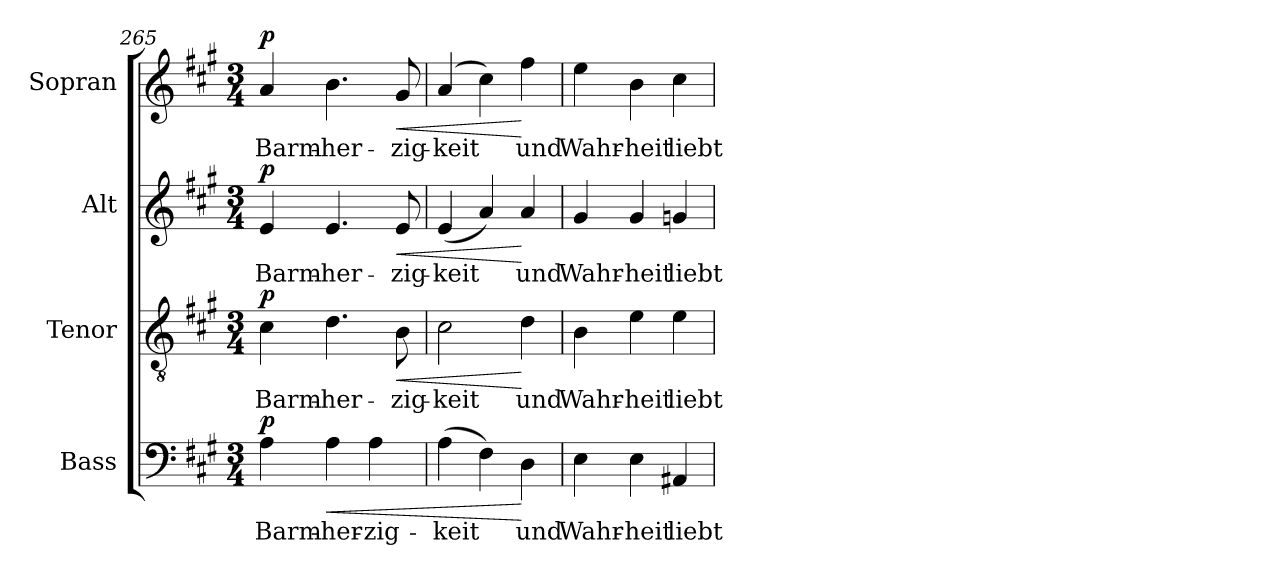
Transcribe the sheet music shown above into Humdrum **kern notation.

**kern	**text	**dynam	**kern	**text	**dynam	**kern	**text	**dynam	**kern	**text	**dynam
*part4	*part4	*part4	*part3	*part3	*part3	*part2	*part2	*part2	*part1	*part1	*part1
*staff4	*staff4	*staff4	*staff3	*staff3	*staff3	*staff2	*staff2	*staff2	*staff1	*staff1	*staff1
*I"Bass	*	*	*I"Tenor	*	*	*I"Alt	*	*	*I"Sopran	*	*
*I'B.	*	*	*I'T.	*	*	*I'A.	*	*	*I'S.	*	*
*clefF4	*	*	*clefGv2	*	*	*clefG2	*	*	*clefG2	*	*
*k[f#c#g#]	*	*	*k[f#c#g#]	*	*	*k[f#c#g#]	*	*	*k[f#c#g#]	*	*
*A:	*	*	*A:	*	*	*A:	*	*	*A:	*	*
*M3/4	*	*	*M3/4	*	*	*M3/4	*	*	*M3/4	*	*
=265	=265	=265	=265	=265	=265	=265	=265	=265	=265	=265	=265
!	!LO:LY:b	!LO:DY:a	!	!LO:LY:b	!LO:DY:a	!	!LO:LY:b	!LO:DY:a	!	!LO:LY:b	!LO:DY:a
4A\	Barm-	p	4c#\	Barm-	p	4e/	Barm-	p	4a/	Barm-	p
!	!LO:LY:b	!LO:HP:b	!	!LO:LY:b	!	!	!LO:LY:b	!	!	!LO:LY:b	!
4A\	-her-	<	4.d\	-her-	.	4.e/	-her-	.	4.b\	-her-	.
!	!LO:LY:b	!	!	!	!	!	!	!	!	!	!
4A\	-zig-	.	.	.	.	.	.	.	.	.	.
!	!	!	!	!LO:LY:b	!LO:HP:b	!	!LO:LY:b	!LO:HP:b	!	!LO:LY:b	!LO:HP:b
.	.	.	8B\	-zig-	<	8e/	-zig-	<	8g#/	-zig-	<
=266	=266	=266	=266	=266	=266	=266	=266	=266	=266	=266	=266
!	!LO:LY:b	!	!	!LO:LY:b	!	!	!LO:LY:b	!	!	!LO:LY:b	!
(>4A\	-keit	.	2c#\	-keit	.	(<4e/	-keit	.	(4a/	-keit	.
4F#\)	.	.	.	.	.	4a/)	.	.	4cc#\)	.	.
!	!LO:LY:b	!	!	!LO:LY:b	!	!	!LO:LY:b	!	!	!LO:LY:b	!
4D\	und	[	4d\	und	[	4a/	und	[	4ff#\	und	[
=267	=267	=267	=267	=267	=267	=267	=267	=267	=267	=267	=267
!	!LO:LY:b	!	!	!LO:LY:b	!	!	!LO:LY:b	!	!	!LO:LY:b	!
4E\	Wahr-	.	4B\	Wahr-	.	4g#/	Wahr-	.	4ee\	Wahr-	.
!	!LO:LY:b	!	!	!LO:LY:b	!	!	!LO:LY:b	!	!	!LO:LY:b	!
4E\	-heit	.	4e\	-heit	.	4g#/	-heit	.	4b\	-heit	.
!	!LO:LY:b	!	!	!LO:LY:b	!	!	!LO:LY:b	!	!	!LO:LY:b	!
4AA#X/	liebt	.	4e\	liebt	.	4gn/	liebt	.	4cc#\	liebt	.
=	=	=	=	=	=	=	=	=	=	=	=
*-	*-	*-	*-	*-	*-	*-	*-	*-	*-	*-	*-
